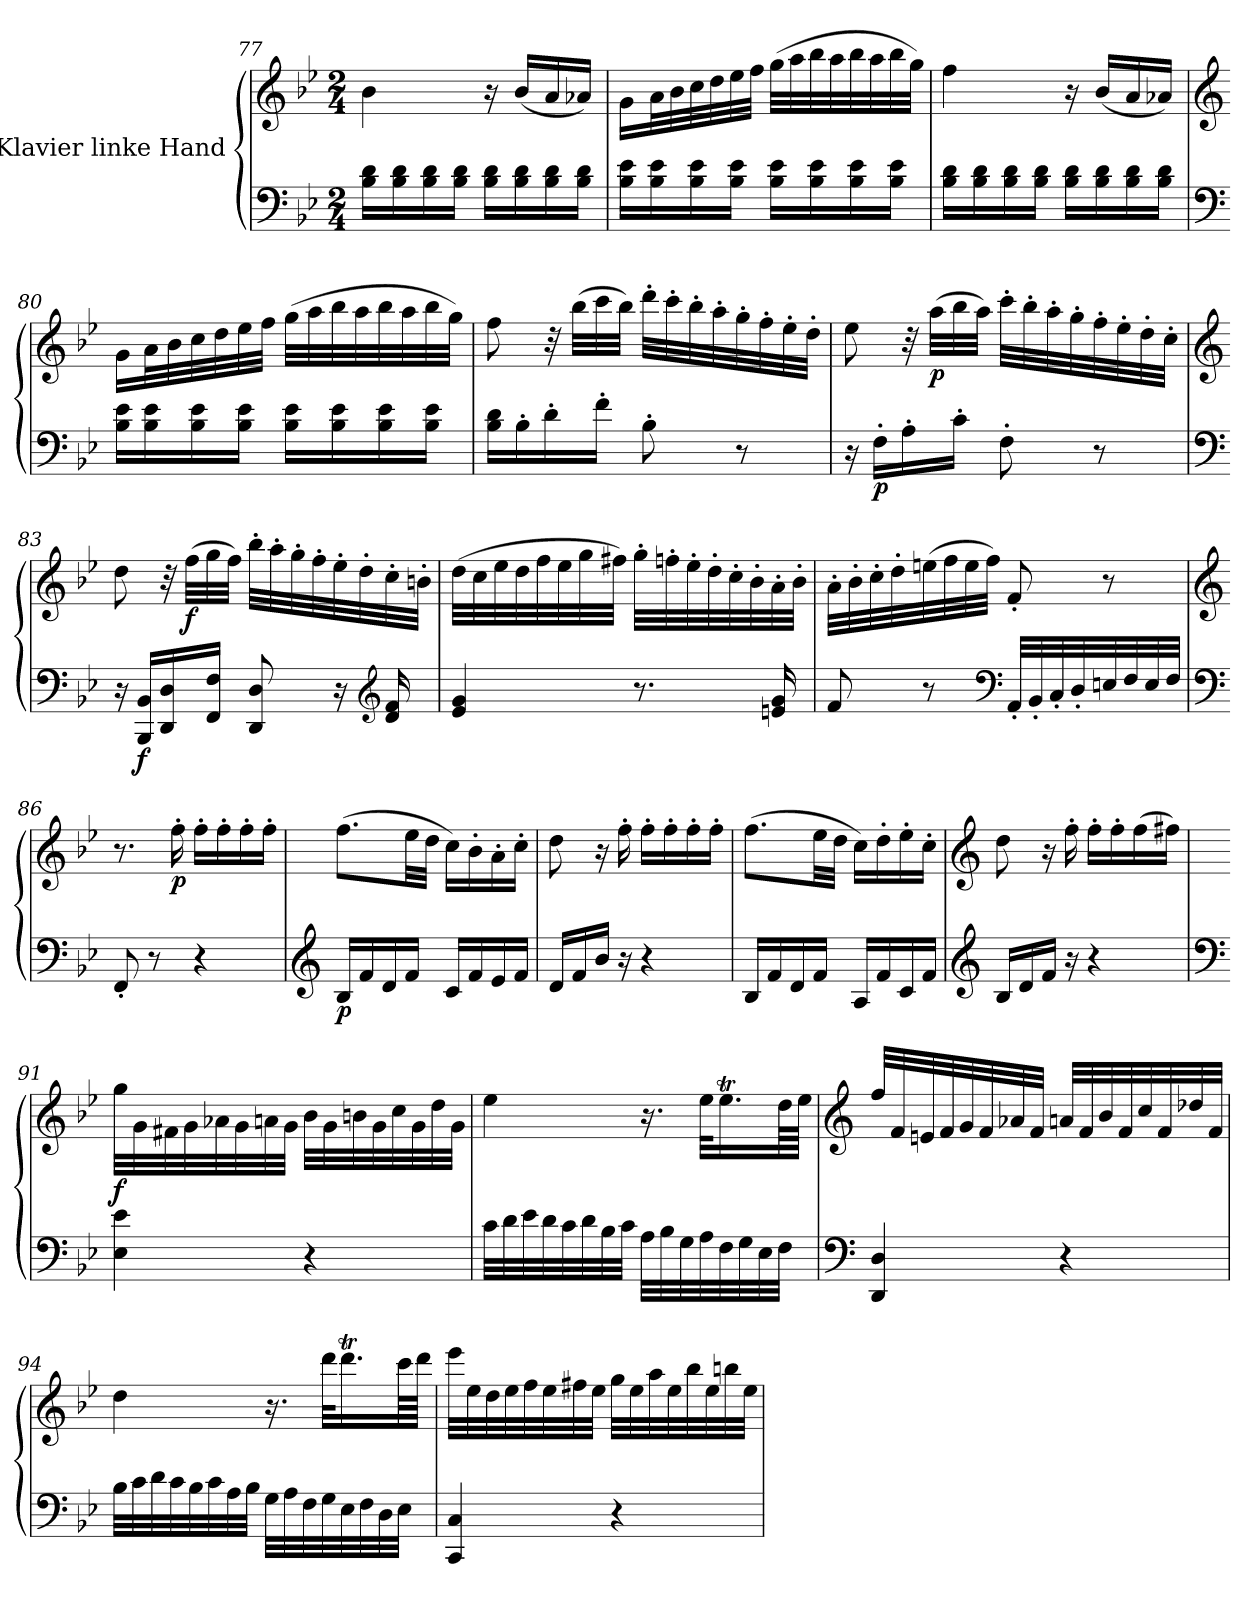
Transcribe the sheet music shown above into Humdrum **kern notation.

**kern	**kern	**dynam
*part1	*part1	*part1
*staff2	*staff1	*staff1/2
*I"Klavier linke Hand	*	*
*clefF4	*clefG2	*
*k[b-e-]	*k[b-e-]	*
*M2/4	*M2/4	*
=77	=77	=77
*^	*	*
2ryy	16B-\ 16d\LL	4b-\	.
.	16B-\ 16d\	.	.
.	16B-\ 16d\	.	.
.	16B-\ 16d\JJ	.	.
.	16B-\ 16d\LL	16r	.
.	16B-\ 16d\	(16b-/LL	.
.	16B-\ 16d\	16a/	.
.	16B-\ 16d\JJ	16a-X/JJ)	.
!!LO:PB:g=z
=78	=78	=78	=78
2ryy	16B-\ 16e-\LL	16g\LL	.
.	16B-\ 16e-\	32a\L	.
.	.	32b-\	.
.	16B-\ 16e-\	32cc\	.
.	.	32dd\	.
.	16B-\ 16e-\JJ	32ee-\	.
.	.	32ff\JJJ	.
.	16B-\ 16e-\LL	(32gg\LLL	.
.	.	32aa\	.
.	16B-\ 16e-\	32bb-\	.
.	.	32aa\	.
.	16B-\ 16e-\	32bb-\	.
.	.	32aa\	.
.	16B-\ 16e-\JJ	32bb-\	.
.	.	32gg\JJJ)	.
=79	=79	=79	=79
2ryy	16B-\ 16d\LL	4ff\	.
.	16B-\ 16d\	.	.
.	16B-\ 16d\	.	.
.	16B-\ 16d\JJ	.	.
.	16B-\ 16d\LL	16r	.
.	16B-\ 16d\	(16b-/LL	.
.	16B-\ 16d\	16a/	.
.	16B-\ 16d\JJ	16a-X/JJ)	.
*v	*v	*	*
!!LO:LB:g=z
=80	=80	=80
*clefF4	*clefG2	*
16B-\ 16e-\LL	16g\LL	.
16B-\ 16e-\	32a\L	.
.	32b-\	.
16B-\ 16e-\	32cc\	.
.	32dd\	.
16B-\ 16e-\JJ	32ee-\	.
.	32ff\JJJ	.
16B-\ 16e-\LL	(32gg\LLL	.
.	32aa\	.
16B-\ 16e-\	32bb-\	.
.	32aa\	.
16B-\ 16e-\	32bb-\	.
.	32aa\	.
16B-\ 16e-\JJ	32bb-\	.
.	32gg\JJJ)	.
=81	=81	=81
16B-\ 16d\LL	8ff\	.
16B-'\	.	.
16d'\	32r	.
.	(32bb-\LLL	.
16f'\JJ	32ccc\	.
.	32bb-\JJJ)	.
8B-'\	32ddd'\LLL	.
.	32ccc'\	.
.	32bb-'\	.
.	32aa'\	.
8r	32gg'\	.
.	32ff'\	.
.	32ee-'\	.
.	32dd'\JJJ	.
!!LO:LB:g=z
=82	=82	=82
16r	8ee-\	.
!	!	!LO:DY:b=2
16F'\LL	.	p
16A'\	32r	.
!	!	!LO:DY:b
.	(32aa\LLL	p
16c'\JJ	32bb-\	.
.	32aa\JJJ)	.
8F'\	32ccc'\LLL	.
.	32bb-'\	.
.	32aa'\	.
.	32gg'\	.
8r	32ff'\	.
.	32ee-'\	.
.	32dd'\	.
.	32cc'\JJJ	.
!!LO:LB:g=z
=83	=83	=83
*clefF4	*clefG2	*
16r	8dd\	.
!	!	!LO:DY:b=2
16BBB-/ 16BB-/LL	.	f
16DD/ 16D/	32r	.
!	!	!LO:DY:b
.	(32ff\LLL	f
16FF/ 16F/JJ	32gg\	.
.	32ff\JJJ)	.
8DD/ 8D/	32bb-'\LLL	.
.	32aa'\	.
.	32gg'\	.
.	32ff'\	.
16r	32ee-'\	.
.	32dd'\	.
*clefG2	*	*
16d/ 16f/	32cc'\	.
.	32bn'\JJJ	.
=84	=84	=84
4e-/ 4g/	(32dd\LLL	.
.	32cc\	.
.	32ee-\	.
.	32dd\	.
.	32ff\	.
.	32ee-\	.
.	32gg\	.
.	32ff#X\JJJ)	.
8.r	32gg'\LLL	.
.	32ffn'\	.
.	32ee-'\	.
.	32dd'\	.
.	32cc'\	.
.	32b-'\	.
16en/ 16g/	32a'\	.
.	32b-'\JJJ	.
!!LO:LB:g=z
=85	=85	=85
8f/	32a'\LLL	.
.	32b-'\	.
.	32cc'\	.
.	32dd'\	.
8r	(32een\	.
.	32ff\	.
.	32ee\	.
.	32ff\JJJ)	.
*clefF4	*	*
32AA'/LLL	8f'/	.
32BB-'/	.	.
32C'/	.	.
32D'/	.	.
32En/	8r	.
32F/	.	.
32E/	.	.
32F/JJJ	.	.
!!LO:LB:g=z
=86	=86	=86
*clefF4	*clefG2	*
8FF'/	8.r	.
8r	.	.
!	!	!LO:DY:b
.	16ff'\	p
4r	16ff'\LL	.
.	16ff'\	.
.	16ff'\	.
.	16ff'\JJ	.
=87	=87	=87
*clefG2	*	*
!	!	!LO:DY:b=2
16B-/LL	(8.ff\L	p
16f/	.	.
16d/	.	.
16f/JJ	32ee-\LL	.
.	32dd\JJJ	.
16c/LL	16cc\LL)	.
16f/	16b-'\	.
16e-/	16a'\	.
16f/JJ	16cc'\JJ	.
=88	=88	=88
16d/LL	8dd\	.
16f/	.	.
16b-/JJ	16r	.
16r	16ff'\	.
4r	16ff'\LL	.
.	16ff'\	.
.	16ff'\	.
.	16ff'\JJ	.
!!LO:LB:g=z
=89	=89	=89
16B-/LL	(8.ff\L	.
16f/	.	.
16d/	.	.
16f/JJ	32ee-\LL	.
.	32dd\JJJ	.
16A/LL	16cc\LL)	.
16f/	16dd'\	.
16c/	16ee-'\	.
16f/JJ	16cc'\JJ	.
!!LO:PB:g=z
=90	=90	=90
*clefG2	*clefG2	*
16B-/LL	8dd\	.
16d/	.	.
16f/JJ	16r	.
16r	16ff'\	.
4r	16ff'\LL	.
.	16ff'\	.
.	(16ff\	.
.	16ff#X\JJ)	.
=91	=91	=91
*clefF4	*	*
!	!	!LO:DY:b
4E-\ 4e-\	32gg\LLL	f
.	32g\	.
.	32f#X\	.
.	32g\	.
.	32a-X\	.
.	32g\	.
.	32an\	.
.	32g\JJJ	.
4r	32b-\LLL	.
.	32g\	.
.	32bn\	.
.	32g\	.
.	32cc\	.
.	32g\	.
.	32dd\	.
.	32g\JJJ	.
!!LO:LB:g=z
=92	=92	=92
32c\LLL	4ee-\	.
32d\	.	.
32e-\	.	.
32d\	.	.
32c\	.	.
32d\	.	.
32B-\	.	.
32c\JJJ	.	.
32A\LLL	16.r	.
32B-\	.	.
32G\	.	.
32A\	32ee-\KLL	.
32F\	16.ee-T\	.
32G\	.	.
32E-\	.	.
32F\JJJ	64dd\LL	.
.	64ee-\JJJJ	.
!!LO:LB:g=z
=93	=93	=93
*clefF4	*clefG2	*
4DD/ 4D/	32ff/LLL	.
.	32f/	.
.	32en/	.
.	32f/	.
.	32g/	.
.	32f/	.
.	32a-X/	.
.	32f/JJJ	.
4r	32an/LLL	.
.	32f/	.
.	32b-/	.
.	32f/	.
.	32cc/	.
.	32f/	.
.	32dd-X/	.
.	32f/JJJ	.
!!LO:LB:g=z
=94	=94	=94
32B-\LLL	4dd\	.
32c\	.	.
32d\	.	.
32c\	.	.
32B-\	.	.
32c\	.	.
32A\	.	.
32B-\JJJ	.	.
32G\LLL	16.r	.
32A\	.	.
32F\	.	.
32G\	32ddd\KLL	.
32E-\	16.dddt\	.
32F\	.	.
32D\	.	.
32E-\JJJ	64ccc\LL	.
.	64ddd\JJJJ	.
!!LO:LB:g=z
=95	=95	=95
4CC/ 4C/	32eee-\LLL	.
.	32ee-\	.
.	32dd\	.
.	32ee-\	.
.	32ff\	.
.	32ee-\	.
.	32ff#X\	.
.	32ee-\JJJ	.
4r	32gg\LLL	.
.	32ee-\	.
.	32aa\	.
.	32ee-\	.
.	32bb-\	.
.	32ee-\	.
.	32bbn\	.
.	32ee-\JJJ	.
=	=	=
*-	*-	*-
